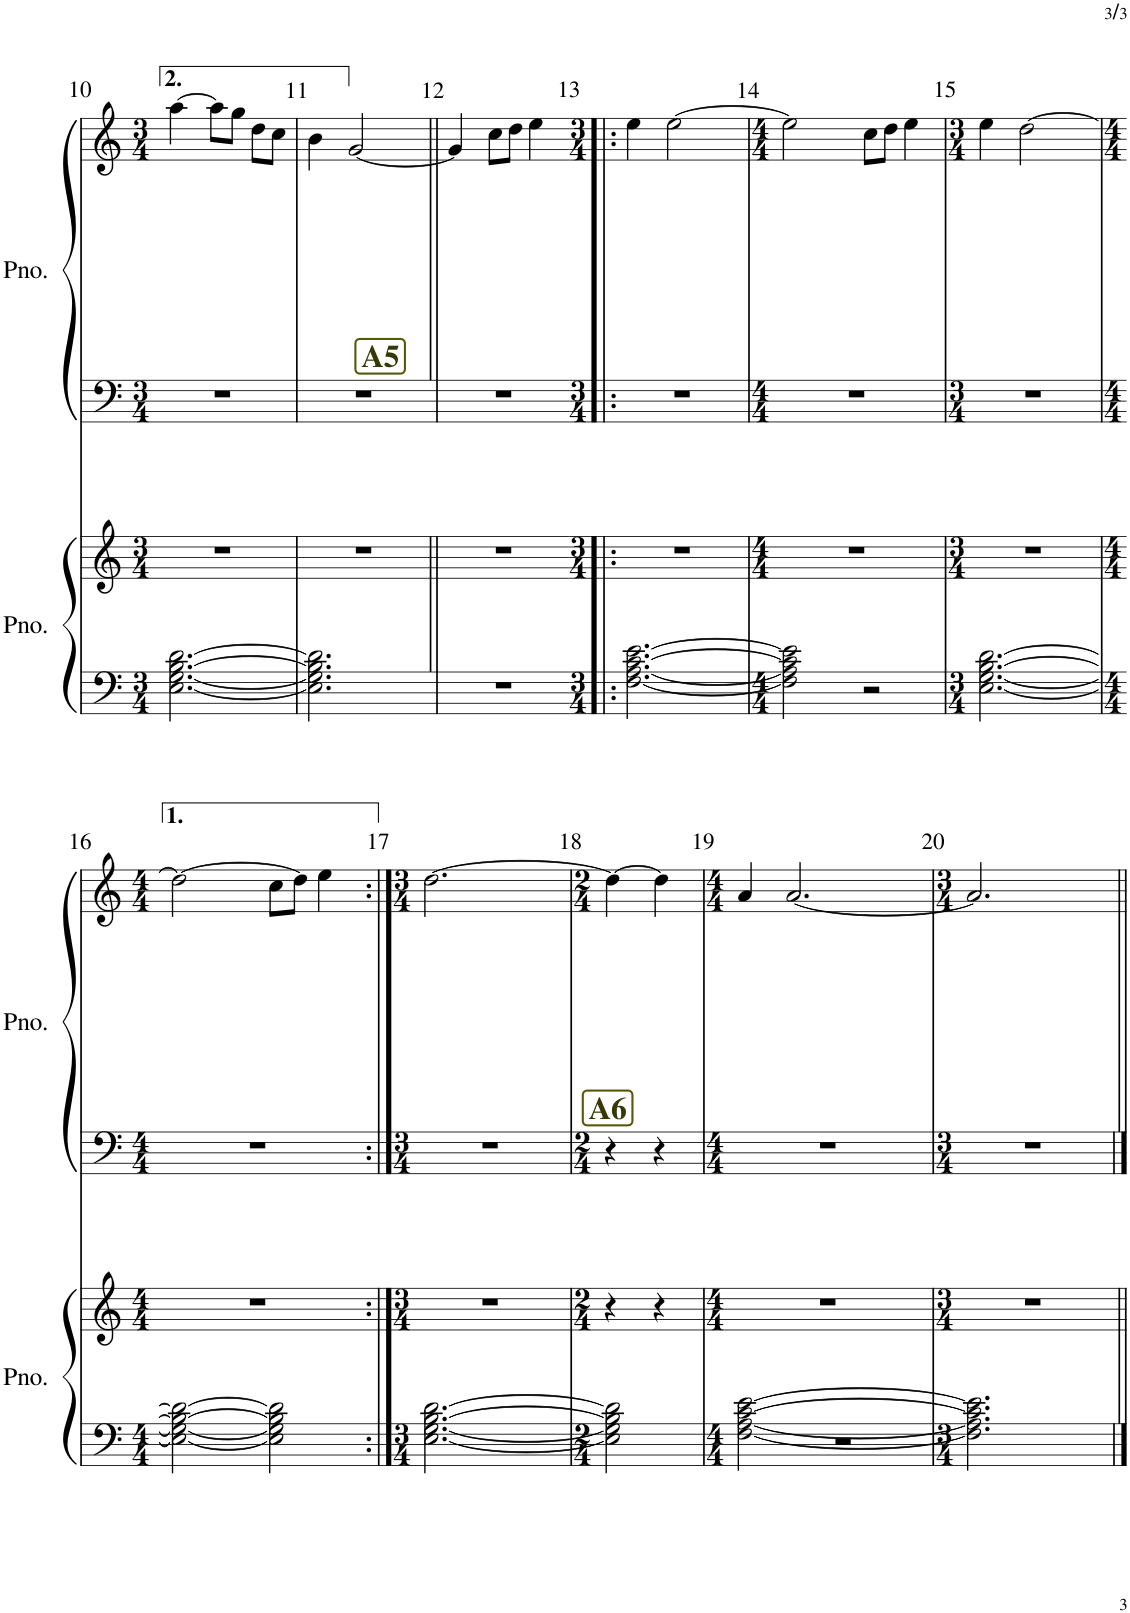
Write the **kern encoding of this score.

**kern	**kern	**kern	**kern
*part2	*part2	*part1	*part1
*staff4	*staff3	*staff2	*staff1
*I"ピアノ	*	*I"ピアノ	*
!!LO:PB:g=z
*clefF4	*clefG2	*clefF4	*clefG2
*k[]	*k[]	*k[]	*k[]
*M3/4	*M3/4	*M3/4	*M3/4
=10	=10	=10	=10
[2.E\ [2.G\ [2.B\ [2.d\	2.r	2.r	[4aa\
.	.	.	8aa\L]
.	.	.	8gg\J
.	.	.	8dd\L
.	.	.	8cc\J
=11	=11	=11	=11
2.E\] 2.G\] 2.B\] 2.d\]	2.r	2.r	4b\
.	.	.	[2g/
!!LO:REH:place=s1:b:B:cj:color=#373904:fs=15:t=A5
=12||	=12||	=12||	=12||
2.r	2.r	2.r	4g/]
.	.	.	8cc\L
.	.	.	8dd\J
.	.	.	4ee\
=13!|:	=13!|:	=13!|:	=13!|:
*M3/4	*M3/4	*M3/4	*M3/4
[2.F\ [2.A\ [2.c\ [2.e\	2.r	2.r	4ee\
.	.	.	[2ee\
=14	=14	=14	=14
*M4/4	*M4/4	*M4/4	*M4/4
2F\] 2A\] 2c\] 2e\]	1r	1r	2ee\]
2r	.	.	8cc\L
.	.	.	8dd\J
.	.	.	4ee\
=15	=15	=15	=15
*M3/4	*M3/4	*M3/4	*M3/4
[2.E\ [2.G\ [2.B\ [2.d\	2.r	2.r	4ee\
.	.	.	[2dd\
!!LO:LB:g=z
=16	=16	=16	=16
*M4/4	*M4/4	*M4/4	*M4/4
2E\_ 2G\_ 2B\_ 2d\_	1r	1r	2dd\_
2E\] 2G\] 2B\] 2d\]	.	.	8cc\L
.	.	.	8dd\J]
.	.	.	4ee\
=17:|!	=17:|!	=17:|!	=17:|!
*M3/4	*M3/4	*M3/4	*M3/4
[2.E\ [2.G\ [2.B\ [2.d\	2.r	2.r	[2.dd\
!!LO:REH:place=s1:b:B:cj:color=#373904:fs=15:t=A6:qo=1
=18	=18	=18	=18
*M2/4	*M2/4	*M2/4	*M2/4
2E\] 2G\] 2B\] 2d\]	4r	4r	4dd\_
.	4r	4r	4dd\]
=19	=19	=19	=19
*M4/4	*M4/4	*M4/4	*M4/4
[2F\ [2A\ [2c\ [2e\	1r	1r	4a/
.	.	.	[2.a/
2r	.	.	.
=20	=20	=20	=20
*M3/4	*M3/4	*M3/4	*M3/4
2.F\] 2.A\] 2.c\] 2.e\]	2.r	2.r	2.a/]
=||	=||	=||	=||
*-	*-	*-	*-
